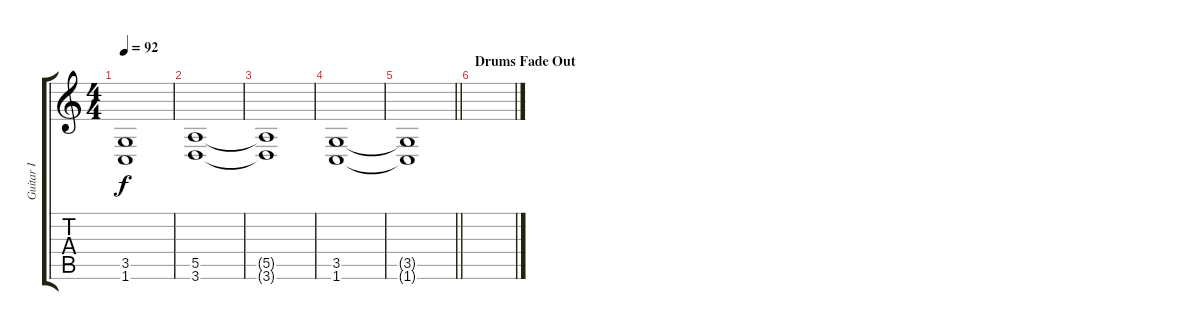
\track ("Guitar I" "Guitar I") {instrument distortionguitar}
\staff {score tabs}
\tuning (B3 Gb3 D3 A2 E2 B1) {hide}
\ts (4 4)
\tempo 92
\clef g2
\ks c
(3.5{t} 1.6{t}).1{dy f} |
(5.5 3.6).1 |
(5.5{t} 3.6{t}).1 |
(3.5 1.6).1 |
\barLineRight lightlight
(3.5{t} 1.6{t}).1 |
\section ("" "Drums Fade Out")
